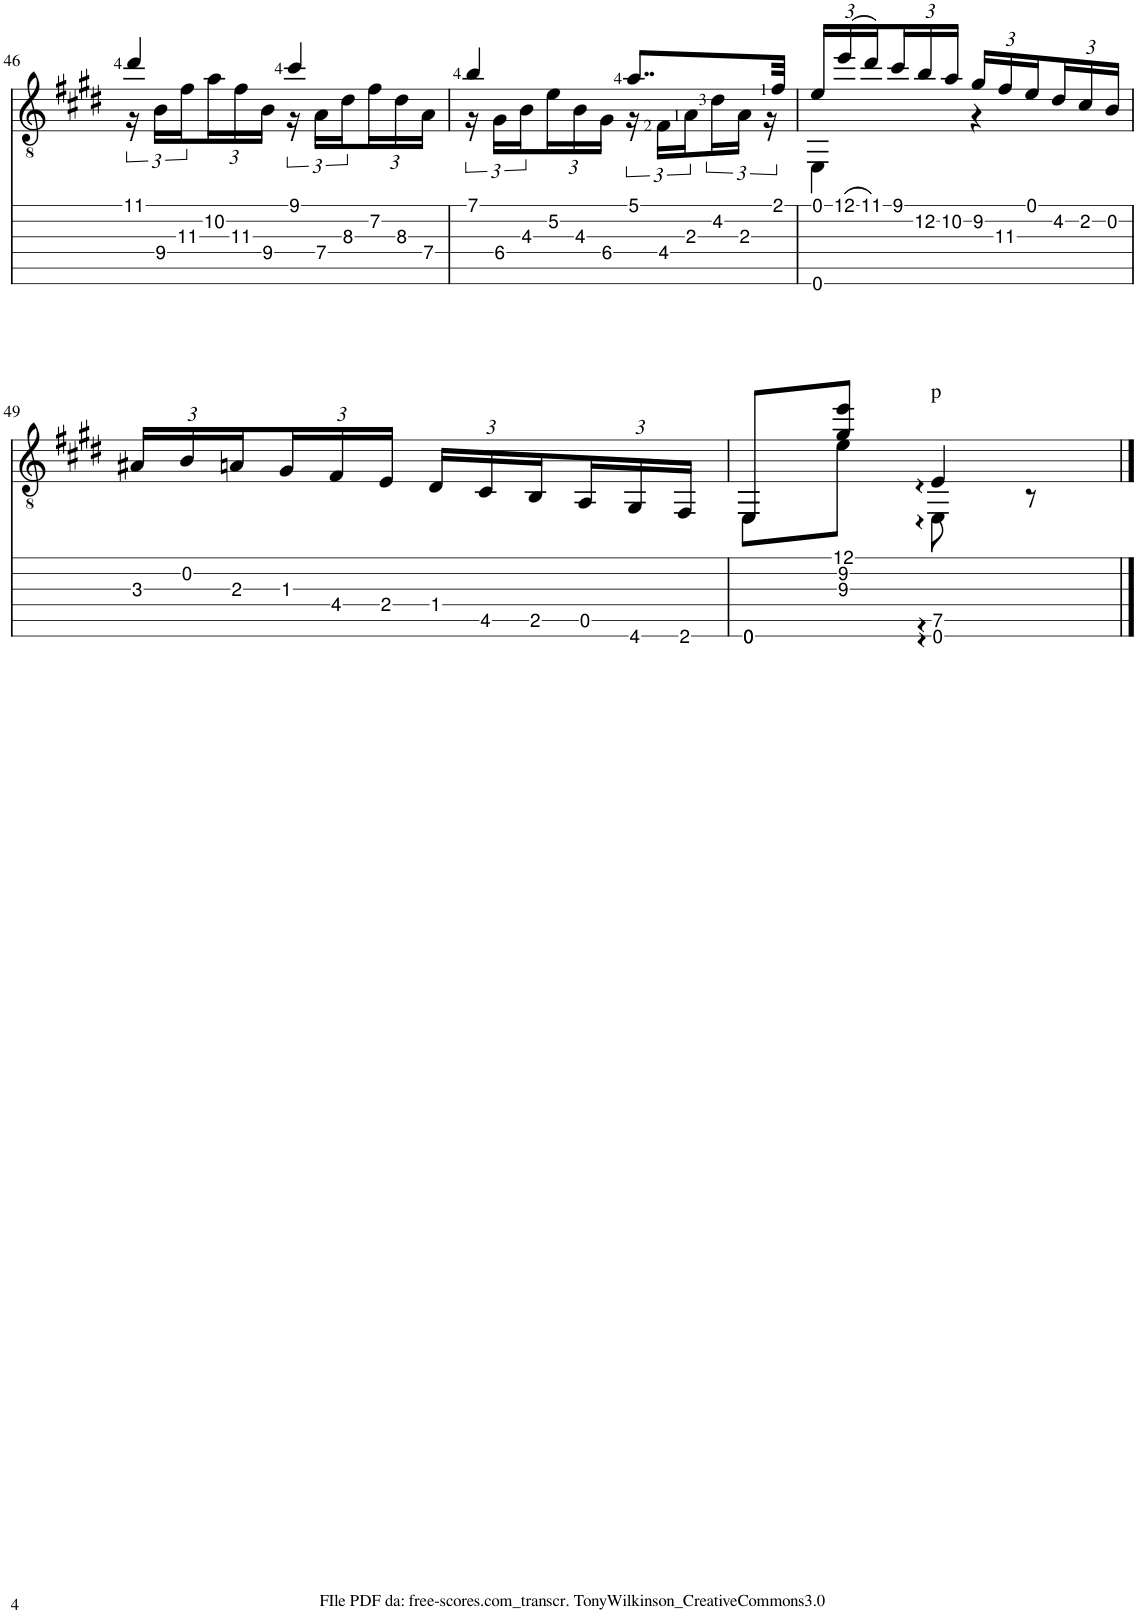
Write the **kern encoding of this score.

**kern	**kern
*part1	*part1
*staff2	*staff1
*I"Guitar	*
*I'Guit.	*
!!LO:PB:g=z
*	*clefGv2
*k[f#c#g#d#]	*k[f#c#g#d#]
*M2/4	*M2/4
=46	=46
*^	*
*	*Xbrackettup	*
*	*	*^
4dd#	24r	4dd#/	24r
.	24BLL	.	24B\LL
.	24f#J	.	24f#\
*	*	*	*Xbrackettup
.	24aL	.	24a\
.	24f#	.	24f#\
.	24BJJ	.	24B\JJ
*	*	*	*brackettup
4cc#	24r	4cc#/	24r
.	24ALL	.	24A\LL
.	24d#J	.	24d#\
*	*	*	*Xbrackettup
.	24f#L	.	24f#\
.	24d#	.	24d#\
.	24AJJ	.	24A\JJ
=47	=47	=47	=47
*	*	*	*brackettup
4b	24r	4b/	24r
.	24G#LL	.	24G#\LL
.	24BJ	.	24B\
*	*	*	*Xbrackettup
.	24eL	.	24e\
.	24B	.	24B\
.	24G#JJ	.	24G#\JJ
*	*	*	*brackettup
8..aL	24r	8..a/L	24r
.	24F#LL	.	24F#\LL
.	24AJ	.	24A\
.	24d#L	.	24d#\
.	24AJJ	.	24A\JJ
.	24r	.	24r
32f#Jkk	.	32f#/Jkk	.
=48	=48	=48	=48
*	*	*Xbrackettup	*
24eLL	4EE	24e/LL	4EE\
24ee	.	(24ee/	.
24dd#J	.	24dd#/)	.
24cc#L	.	24cc#/	.
24b	.	24b/	.
24aJJ	.	24a/JJ	.
24g#LL	4r	24g#/LL	4r
24f#	.	24f#/	.
24eJ	.	24e/	.
24d#L	.	24d#/	.
24c#	.	24c#/	.
24BJJ	.	24B/JJ	.
*v	*v	*	*
*	*v	*v
!!LO:LB:g=z
=49	=49
24A#LL	24A#X/LL
24B	24B/
24AJ	24An/
24G#L	24G#/
24F#	24F#/
24EJJ	24E/JJ
24D#LL	24D#/LL
24C#	24C#/
24BBJ	24BB/
24AAL	24AA/
24GG#	24GG#/
24FF#JJ	24FF#/JJ
=50	=50
*^	*^
8EEL	8EEL	8EE/L	8EE\L
8g#\ 8ee\J	8eJ	8g#/ 8ee/J	8e\J
!	!	!LO:TX:a:t=p	!
4E:	8EE:	4E:/	8EE:\
.	8r	.	8r
*v	*v	*	*
*	*v	*v
==	==
*-	*-
